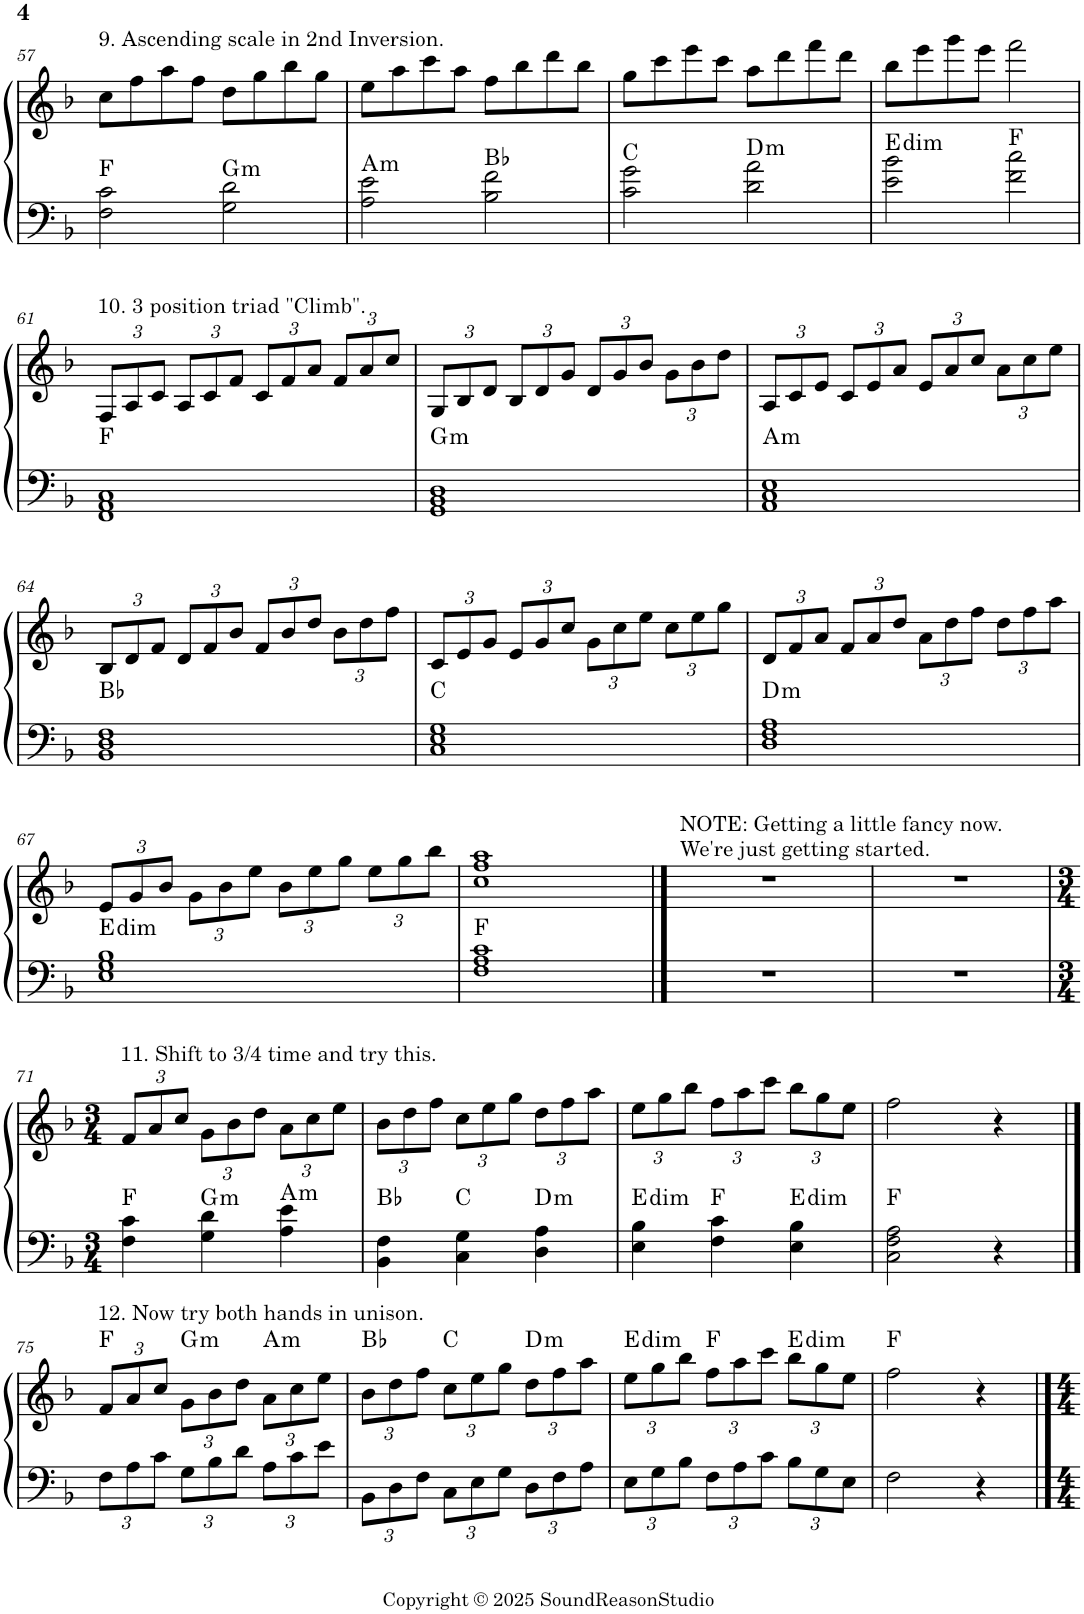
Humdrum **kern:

**kern	**kern	**harte
*part1	*part1	*part1
*staff2	*staff1	*
*I"Piano	*	*
*I'Pno.	*	*
!!LO:PB:g=z
*clefF4	*clefG2	*
*k[b-]	*k[b-]	*
*M4/4	*M4/4	*
=57	=57	=57
!	!LO:TX:a:t=9. Ascending scale in 2nd Inversion.	!
2F\ 2c\	8cc\L	F:maj
.	8ff\	.
.	8aa\	.
.	8ff\J	.
!	!	!LO:H:kt=m
2G\ 2d\	8dd\L	G:min
.	8gg\	.
.	8bb-\	.
.	8gg\J	.
=58	=58	=58
!	!	!LO:H:kt=m
2A\ 2e\	8ee\L	A:min
.	8aa\	.
.	8ccc\	.
.	8aa\J	.
2B-\ 2f\	8ff\L	Bb:maj
.	8bb-\	.
.	8ddd\	.
.	8bb-\J	.
=59	=59	=59
2c\ 2g\	8gg\L	C:maj
.	8ccc\	.
.	8eee\	.
.	8ccc\J	.
!	!	!LO:H:kt=m
2d\ 2a\	8aa\L	D:min
.	8ddd\	.
.	8fff\	.
.	8ddd\J	.
=60	=60	=60
!	!	!LO:H:kt=dim
2e\ 2b-\	8bb-\L	E:dim
.	8eee\	.
.	8ggg\	.
.	8eee\J	.
2f\ 2cc\	2fff\	F:maj
!!LO:LB:g=z
=61	=61	=61
*	*Xbrackettup	*
!	!LO:TX:a:t=10. 3 position triad "Climb".	!
1FF 1AA 1C	12F/L	F:maj
.	12A/	.
.	12c/J	.
.	12A/L	.
.	12c/	.
.	12f/J	.
.	12c/L	.
.	12f/	.
.	12a/J	.
.	12f/L	.
.	12a/	.
.	12cc/J	.
=62	=62	=62
!	!	!LO:H:kt=m
1GG 1BB- 1D	12G/L	G:min
.	12B-/	.
.	12d/J	.
.	12B-/L	.
.	12d/	.
.	12g/J	.
.	12d/L	.
.	12g/	.
.	12b-/J	.
.	12g\L	.
.	12b-\	.
.	12dd\J	.
=63	=63	=63
!	!	!LO:H:kt=m
1AA 1C 1E	12A/L	A:min
.	12c/	.
.	12e/J	.
.	12c/L	.
.	12e/	.
.	12a/J	.
.	12e/L	.
.	12a/	.
.	12cc/J	.
.	12a\L	.
.	12cc\	.
.	12ee\J	.
!!LO:LB:g=z
=64	=64	=64
1BB- 1D 1F	12B-/L	Bb:maj
.	12d/	.
.	12f/J	.
.	12d/L	.
.	12f/	.
.	12b-/J	.
.	12f/L	.
.	12b-/	.
.	12dd/J	.
.	12b-\L	.
.	12dd\	.
.	12ff\J	.
=65	=65	=65
1C 1E 1G	12c/L	C:maj
.	12e/	.
.	12g/J	.
.	12e/L	.
.	12g/	.
.	12cc/J	.
.	12g\L	.
.	12cc\	.
.	12ee\J	.
.	12cc\L	.
.	12ee\	.
.	12gg\J	.
=66	=66	=66
!	!	!LO:H:kt=m
1D 1F 1A	12d/L	D:min
.	12f/	.
.	12a/J	.
.	12f/L	.
.	12a/	.
.	12dd/J	.
.	12a\L	.
.	12dd\	.
.	12ff\J	.
.	12dd\L	.
.	12ff\	.
.	12aa\J	.
!!LO:LB:g=z
=67	=67	=67
!	!	!LO:H:kt=dim
1E 1G 1B-	12e/L	E:dim
.	12g/	.
.	12b-/J	.
.	12g\L	.
.	12b-\	.
.	12ee\J	.
.	12b-\L	.
.	12ee\	.
.	12gg\J	.
.	12ee\L	.
.	12gg\	.
.	12bb-\J	.
=68	=68	=68
1F 1A 1c	1cc 1ff 1aa	F:maj
==69	==69	==69
!	!LO:TX:a:t=NOTE&colon; Getting a little fancy now.	!
!	!LO:TX:a:t=We're just getting started.	!
1r	1r	.
=70	=70	=70
1r	1r	.
!!LO:LB:g=z
=71	=71	=71
*M3/4	*M3/4	*
!	!LO:TX:a:t=11. Shift to 3/4 time and try this.	!
4F\ 4c\	12f/L	F:maj
.	12a/	.
.	12cc/J	.
!	!	!LO:H:kt=m
4G\ 4d\	12g\L	G:min
.	12b-\	.
.	12dd\J	.
!	!	!LO:H:kt=m
4A\ 4e\	12a\L	A:min
.	12cc\	.
.	12ee\J	.
=72	=72	=72
4BB-\ 4F\	12b-\L	Bb:maj
.	12dd\	.
.	12ff\J	.
4C\ 4G\	12cc\L	C:maj
.	12ee\	.
.	12gg\J	.
!	!	!LO:H:kt=m
4D\ 4A\	12dd\L	D:min
.	12ff\	.
.	12aa\J	.
=73	=73	=73
!	!	!LO:H:kt=dim
4E\ 4B-\	12ee\L	E:dim
.	12gg\	.
.	12bb-\J	.
4F\ 4c\	12ff\L	F:maj
.	12aa\	.
.	12ccc\J	.
!	!	!LO:H:kt=dim
4E\ 4B-\	12bb-\L	E:dim
.	12gg\	.
.	12ee\J	.
=74	=74	=74
2C\ 2F\ 2A\	2ff\	F:maj
4r	4r	.
!!LO:LB:g=z
==75	==75	==75
*Xbrackettup	*	*
!	!LO:TX:a:t=12. Now try both hands in unison.	!
12F\L	12f/L	F:maj
12A\	12a/	.
12c\J	12cc/J	.
!	!	!LO:H:kt=m
12G\L	12g\L	G:min
12B-\	12b-\	.
12d\J	12dd\J	.
!	!	!LO:H:kt=m
12A\L	12a\L	A:min
12c\	12cc\	.
12e\J	12ee\J	.
=76	=76	=76
12BB-\L	12b-\L	Bb:maj
12D\	12dd\	.
12F\J	12ff\J	.
12C\L	12cc\L	C:maj
12E\	12ee\	.
12G\J	12gg\J	.
!	!	!LO:H:kt=m
12D\L	12dd\L	D:min
12F\	12ff\	.
12A\J	12aa\J	.
=77	=77	=77
!	!	!LO:H:kt=dim
12E\L	12ee\L	E:dim
12G\	12gg\	.
12B-\J	12bb-\J	.
12F\L	12ff\L	F:maj
12A\	12aa\	.
12c\J	12ccc\J	.
!	!	!LO:H:kt=dim
12B-\L	12bb-\L	E:dim
12G\	12gg\	.
12E\J	12ee\J	.
=78	=78	=78
2F\	2ff\	F:maj
4r	4r	.
==	==	==
*-	*-	*-
